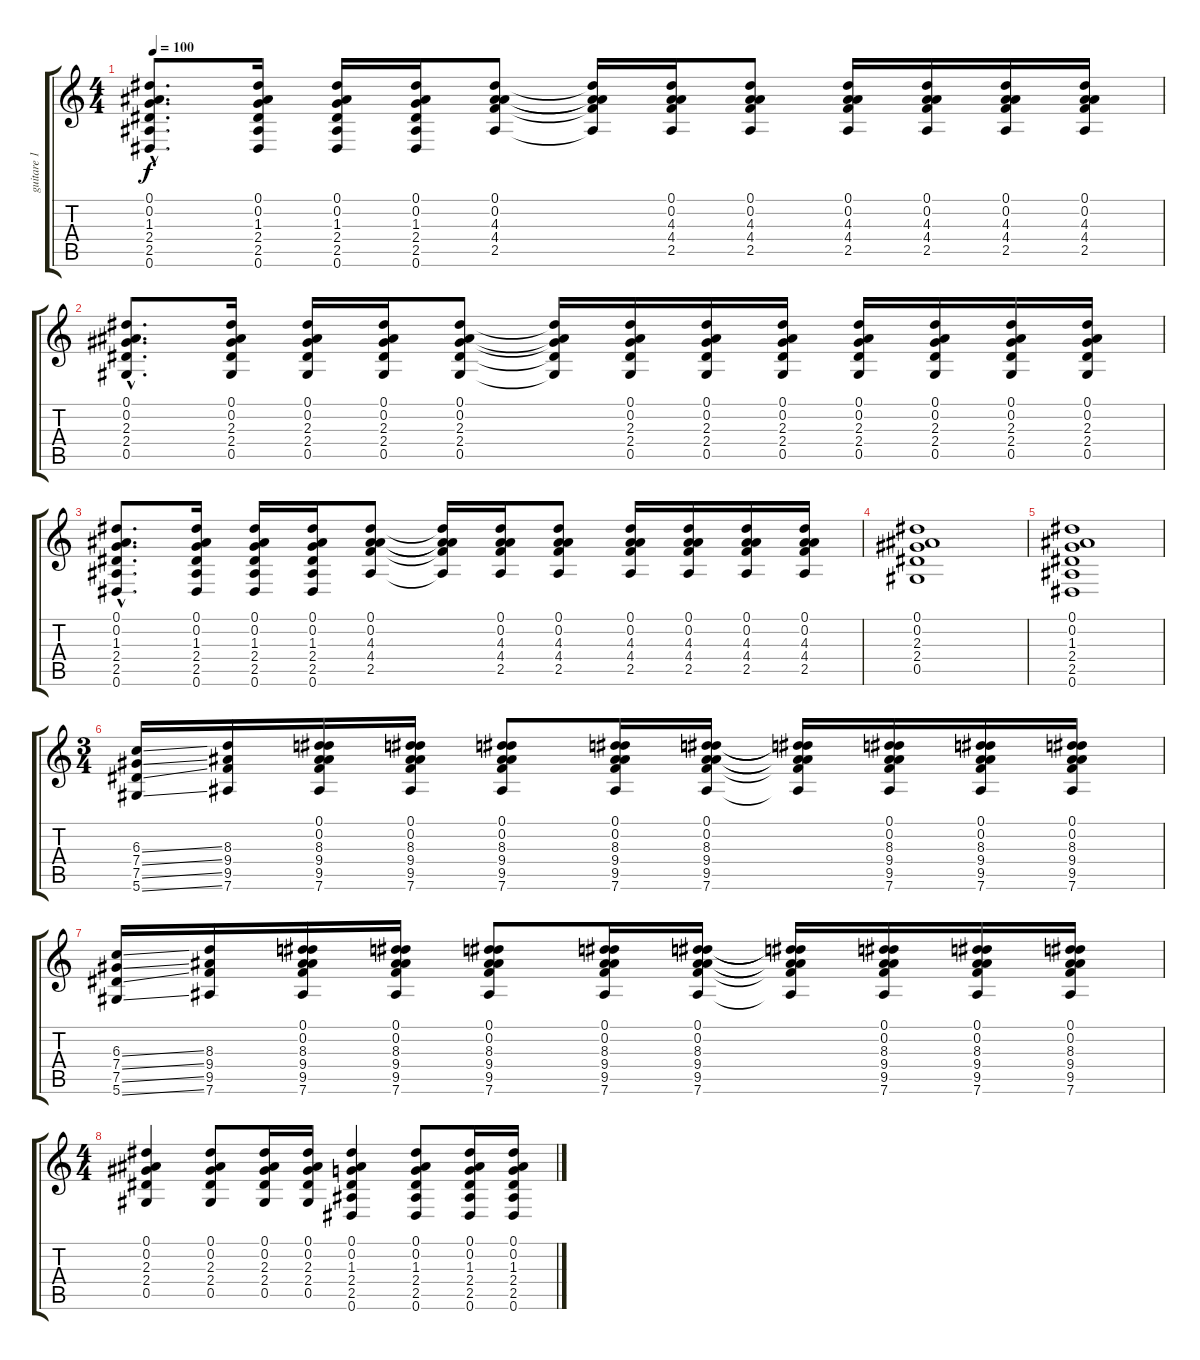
\track ("guitare 1" "guitare 1") {instrument acousticguitarsteel}
\staff {score tabs}
\tuning (Eb4 Bb3 Gb3 Db3 Ab2 Eb2) {hide}
\ts (4 4)
\tempo 100
\clef g2
\ks c
(0.1{hac} 0.2{hac} 1.3{hac} 2.4{hac} 2.5{hac} 0.6{hac}).8{d dy f} (0.1 0.2 1.3 2.4 2.5 0.6).16 (0.1 0.2 1.3 2.4 2.5 0.6).16 (0.1 0.2 1.3 2.4 2.5 0.6).16 (0.1 0.2 4.3 4.4 2.5).8 (0.1{t} 0.2{t} 4.3{t} 4.4{t} 2.5{t}).16 (0.1 0.2 4.3 4.4 2.5).16 (0.1 0.2 4.3 4.4 2.5).8 (0.1 0.2 4.3 4.4 2.5).16 (0.1 0.2 4.3 4.4 2.5).16 (0.1 0.2 4.3 4.4 2.5).16 (0.1 0.2 4.3 4.4 2.5).16 |
(0.1{hac} 0.2{hac} 2.3{hac} 2.4{hac} 0.5{hac}).8{d} (0.1 0.2 2.3 2.4 0.5).16 (0.1 0.2 2.3 2.4 0.5).16 (0.1 0.2 2.3 2.4 0.5).16 (0.1 0.2 2.3 2.4 0.5).8 (0.1{t} 0.2{t} 2.3{t} 2.4{t} 0.5{t}).16 (0.1 0.2 2.3 2.4 0.5).16 (0.1 0.2 2.3 2.4 0.5).16 (0.1 0.2 2.3 2.4 0.5).16 (0.1 0.2 2.3 2.4 0.5).16 (0.1 0.2 2.3 2.4 0.5).16 (0.1 0.2 2.3 2.4 0.5).16 (0.1 0.2 2.3 2.4 0.5).16 |
(0.1{hac} 0.2{hac} 1.3{hac} 2.4{hac} 2.5{hac} 0.6{hac}).8{d} (0.1 0.2 1.3 2.4 2.5 0.6).16 (0.1 0.2 1.3 2.4 2.5 0.6).16 (0.1 0.2 1.3 2.4 2.5 0.6).16 (0.1 0.2 4.3 4.4 2.5).8 (0.1{t} 0.2{t} 4.3{t} 4.4{t} 2.5{t}).16 (0.1 0.2 4.3 4.4 2.5).16 (0.1 0.2 4.3 4.4 2.5).8 (0.1 0.2 4.3 4.4 2.5).16 (0.1 0.2 4.3 4.4 2.5).16 (0.1 0.2 4.3 4.4 2.5).16 (0.1 0.2 4.3 4.4 2.5).16 |
(0.1 0.2 2.3 2.4 0.5).1 |
(0.1 0.2 1.3 2.4 2.5 0.6).1 |
\ts (3 4)
(6.3{ss} 7.4{ss} 7.5{ss} 5.6{ss}).16 (8.3 9.4 9.5 7.6).16 (0.1 0.2 8.3 9.4 9.5 7.6).16 (0.1 0.2 8.3 9.4 9.5 7.6).16 (0.1 0.2 8.3 9.4 9.5 7.6).8 (0.1 0.2 8.3 9.4 9.5 7.6).16 (0.1 0.2 8.3 9.4 9.5 7.6).16 (0.1{t} 0.2{t} 8.3{t} 9.4{t} 9.5{t} 7.6{t}).16 (0.1 0.2 8.3 9.4 9.5 7.6).16 (0.1 0.2 8.3 9.4 9.5 7.6).16 (0.1 0.2 8.3 9.4 9.5 7.6).16 |
(6.3{ss} 7.4{ss} 7.5{ss} 5.6{ss}).16 (8.3 9.4 9.5 7.6).16 (0.1 0.2 8.3 9.4 9.5 7.6).16 (0.1 0.2 8.3 9.4 9.5 7.6).16 (0.1 0.2 8.3 9.4 9.5 7.6).8 (0.1 0.2 8.3 9.4 9.5 7.6).16 (0.1 0.2 8.3 9.4 9.5 7.6).16 (0.1{t} 0.2{t} 8.3{t} 9.4{t} 9.5{t} 7.6{t}).16 (0.1 0.2 8.3 9.4 9.5 7.6).16 (0.1 0.2 8.3 9.4 9.5 7.6).16 (0.1 0.2 8.3 9.4 9.5 7.6).16 |
\ts (4 4)
(0.1 0.2 2.3 2.4 0.5).4 (0.1 0.2 2.3 2.4 0.5).8 (0.1 0.2 2.3 2.4 0.5).16 (0.1 0.2 2.3 2.4 0.5).16 (0.1 0.2 1.3 2.4 2.5 0.6).4 (0.1 0.2 1.3 2.4 2.5 0.6).8 (0.1 0.2 1.3 2.4 2.5 0.6).16 (0.1 0.2 1.3 2.4 2.5 0.6).16
